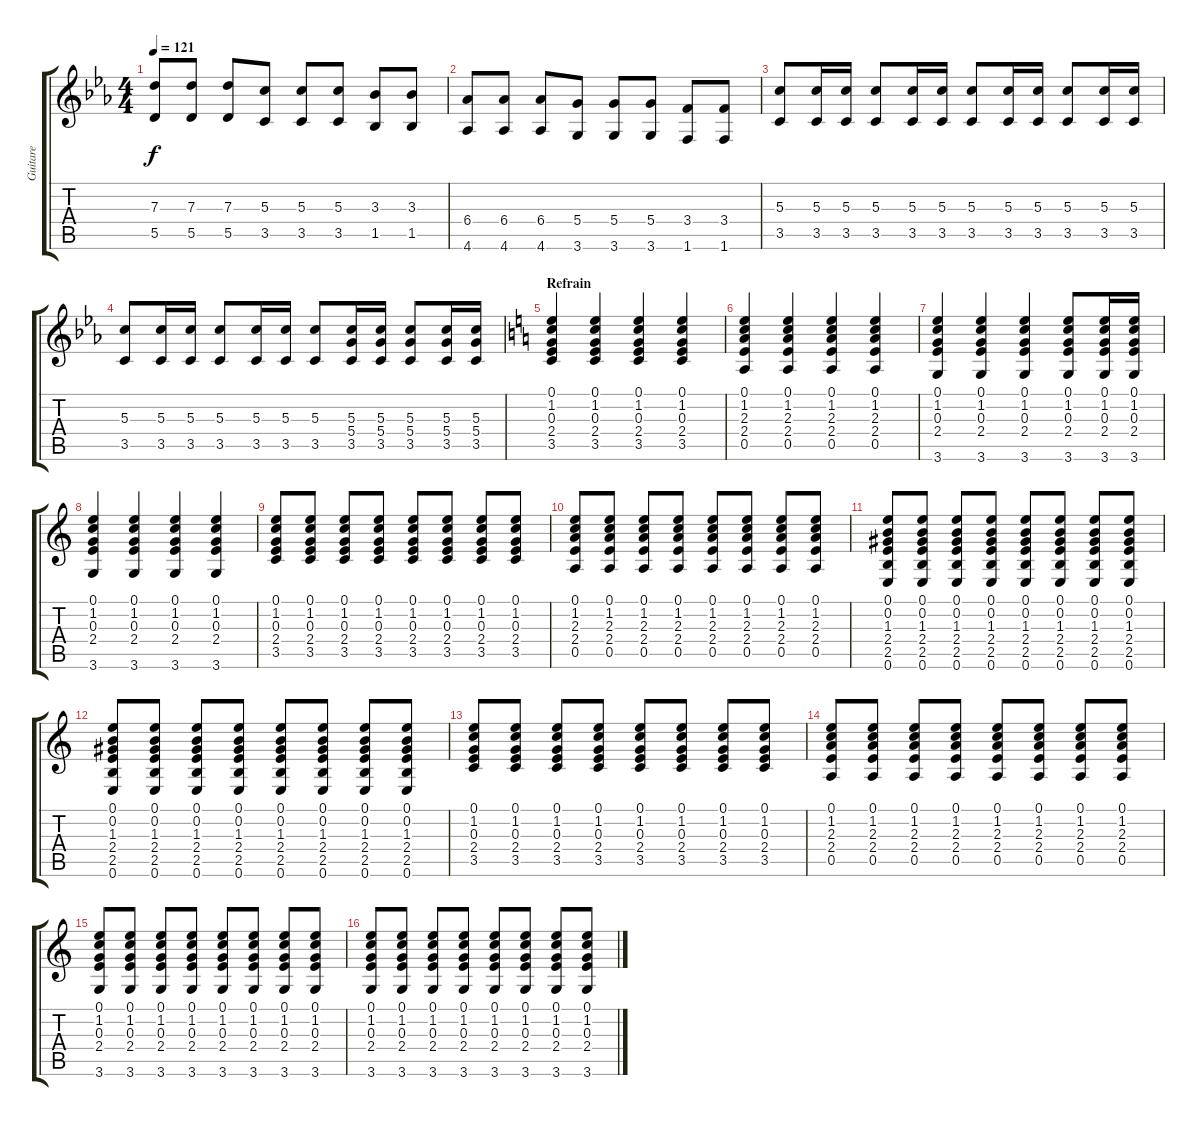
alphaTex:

\track ("Guitare" "Guitare") {instrument overdrivenguitar}
\staff {score tabs}
\tuning (E4 B3 G3 D3 A2 E2) {hide}
\ts (4 4)
\tempo 121
\clef g2
\ks eb
(7.3 5.5).8{dy f} (7.3 5.5).8 (7.3 5.5).8 (5.3 3.5).8 (5.3 3.5).8 (5.3 3.5).8 (3.3 1.5).8 (3.3 1.5).8 |
(6.4 4.6).8 (6.4 4.6).8 (6.4 4.6).8 (5.4 3.6).8 (5.4 3.6).8 (5.4 3.6).8 (3.4 1.6).8 (3.4 1.6).8 |
(5.3 3.5).8 (5.3 3.5).16 (5.3 3.5).16 (5.3 3.5).8 (5.3 3.5).16 (5.3 3.5).16 (5.3 3.5).8 (5.3 3.5).16 (5.3 3.5).16 (5.3 3.5).8 (5.3 3.5).16 (5.3 3.5).16 |
(5.3 3.5).8 (5.3 3.5).16 (5.3 3.5).16 (5.3 3.5).8 (5.3 3.5).16 (5.3 3.5).16 (5.3 3.5).8 (5.3 5.4 3.5).16 (5.3 5.4 3.5).16 (5.3 5.4 3.5).8 (5.3 5.4 3.5).16 (5.3 5.4 3.5).16 |
\section ("" "Refrain")
\ks c
(0.1 1.2 0.3 2.4 3.5).4 (0.1 1.2 0.3 2.4 3.5).4 (0.1 1.2 0.3 2.4 3.5).4 (0.1 1.2 0.3 2.4 3.5).4 |
(0.1 1.2 2.3 2.4 0.5).4 (0.1 1.2 2.3 2.4 0.5).4 (0.1 1.2 2.3 2.4 0.5).4 (0.1 1.2 2.3 2.4 0.5).4 |
(0.1 1.2 0.3 2.4 3.6).4 (0.1 1.2 0.3 2.4 3.6).4 (0.1 1.2 0.3 2.4 3.6).4 (0.1 1.2 0.3 2.4 3.6).8 (0.1 1.2 0.3 2.4 3.6).16 (0.1 1.2 0.3 2.4 3.6).16 |
(0.1 1.2 0.3 2.4 3.6).4 (0.1 1.2 0.3 2.4 3.6).4 (0.1 1.2 0.3 2.4 3.6).4 (0.1 1.2 0.3 2.4 3.6).4 |
(0.1 1.2 0.3 2.4 3.5).8 (0.1 1.2 0.3 2.4 3.5).8 (0.1 1.2 0.3 2.4 3.5).8 (0.1 1.2 0.3 2.4 3.5).8 (0.1 1.2 0.3 2.4 3.5).8 (0.1 1.2 0.3 2.4 3.5).8 (0.1 1.2 0.3 2.4 3.5).8 (0.1 1.2 0.3 2.4 3.5).8 |
(0.1 1.2 2.3 2.4 0.5).8 (0.1 1.2 2.3 2.4 0.5).8 (0.1 1.2 2.3 2.4 0.5).8 (0.1 1.2 2.3 2.4 0.5).8 (0.1 1.2 2.3 2.4 0.5).8 (0.1 1.2 2.3 2.4 0.5).8 (0.1 1.2 2.3 2.4 0.5).8 (0.1 1.2 2.3 2.4 0.5).8 |
(0.1 0.2 1.3 2.4 2.5 0.6).8 (0.1 0.2 1.3 2.4 2.5 0.6).8 (0.1 0.2 1.3 2.4 2.5 0.6).8 (0.1 0.2 1.3 2.4 2.5 0.6).8 (0.1 0.2 1.3 2.4 2.5 0.6).8 (0.1 0.2 1.3 2.4 2.5 0.6).8 (0.1 0.2 1.3 2.4 2.5 0.6).8 (0.1 0.2 1.3 2.4 2.5 0.6).8 |
(0.1 0.2 1.3 2.4 2.5 0.6).8 (0.1 0.2 1.3 2.4 2.5 0.6).8 (0.1 0.2 1.3 2.4 2.5 0.6).8 (0.1 0.2 1.3 2.4 2.5 0.6).8 (0.1 0.2 1.3 2.4 2.5 0.6).8 (0.1 0.2 1.3 2.4 2.5 0.6).8 (0.1 0.2 1.3 2.4 2.5 0.6).8 (0.1 0.2 1.3 2.4 2.5 0.6).8 |
(0.1 1.2 0.3 2.4 3.5).8 (0.1 1.2 0.3 2.4 3.5).8 (0.1 1.2 0.3 2.4 3.5).8 (0.1 1.2 0.3 2.4 3.5).8 (0.1 1.2 0.3 2.4 3.5).8 (0.1 1.2 0.3 2.4 3.5).8 (0.1 1.2 0.3 2.4 3.5).8 (0.1 1.2 0.3 2.4 3.5).8 |
(0.1 1.2 2.3 2.4 0.5).8 (0.1 1.2 2.3 2.4 0.5).8 (0.1 1.2 2.3 2.4 0.5).8 (0.1 1.2 2.3 2.4 0.5).8 (0.1 1.2 2.3 2.4 0.5).8 (0.1 1.2 2.3 2.4 0.5).8 (0.1 1.2 2.3 2.4 0.5).8 (0.1 1.2 2.3 2.4 0.5).8 |
(0.1 1.2 0.3 2.4 3.6).8 (0.1 1.2 0.3 2.4 3.6).8 (0.1 1.2 0.3 2.4 3.6).8 (0.1 1.2 0.3 2.4 3.6).8 (0.1 1.2 0.3 2.4 3.6).8 (0.1 1.2 0.3 2.4 3.6).8 (0.1 1.2 0.3 2.4 3.6).8 (0.1 1.2 0.3 2.4 3.6).8 |
(0.1 1.2 0.3 2.4 3.6).8 (0.1 1.2 0.3 2.4 3.6).8 (0.1 1.2 0.3 2.4 3.6).8 (0.1 1.2 0.3 2.4 3.6).8 (0.1 1.2 0.3 2.4 3.6).8 (0.1 1.2 0.3 2.4 3.6).8 (0.1 1.2 0.3 2.4 3.6).8 (0.1 1.2 0.3 2.4 3.6).8
